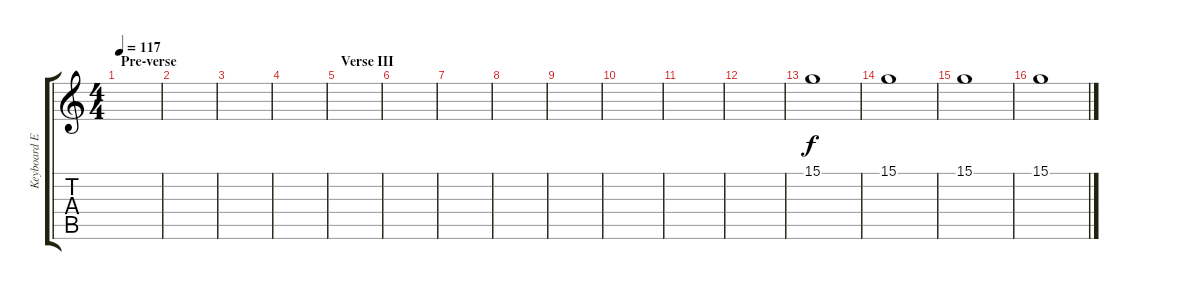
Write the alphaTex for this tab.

\track ("Keyboard Effect" "Keyboard E") {instrument fx1rain}
\staff {score tabs}
\tuning (E4 B3 G3 D3 A2 E2) {hide}
\ts (4 4)
\section ("" "Pre-verse")
\tempo 117
\clef g2
\ks c
|
|
|
|
\section ("" "Verse III")
|
|
|
|
|
|
|
|
15.1.1 |
15.1.1 |
15.1.1 |
15.1.1
